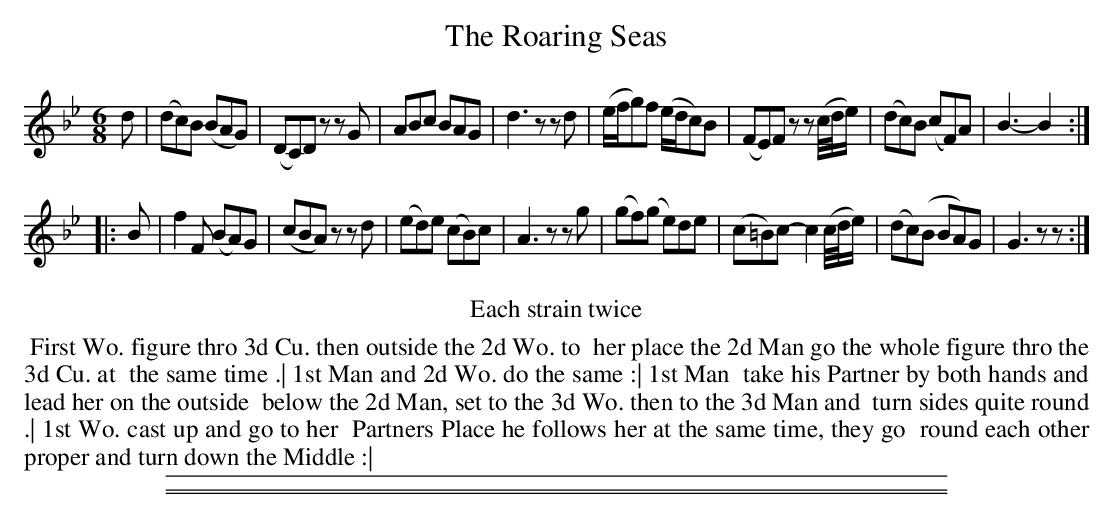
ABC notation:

X:1
T: The Roaring Seas
M: 6/8
L: 1/8
K: Gm
d |\
(dc)B (BAG) | (DC)D zzG | ABc BAG | d3 zzd |\
(e/f/g)f (e/d/c)B | (FE)F zz(c//d//e/) | (dc)B (cF)A | B3- B2 :|
|: B |\
f2F (BA)G | (cBA) zzd | (ed)e (cB)c | A3 zzg |\
(gf)(g e)de | (c=B)c- c2(c//d//e/) | (dc)(B BA)G | G3 zz :|
